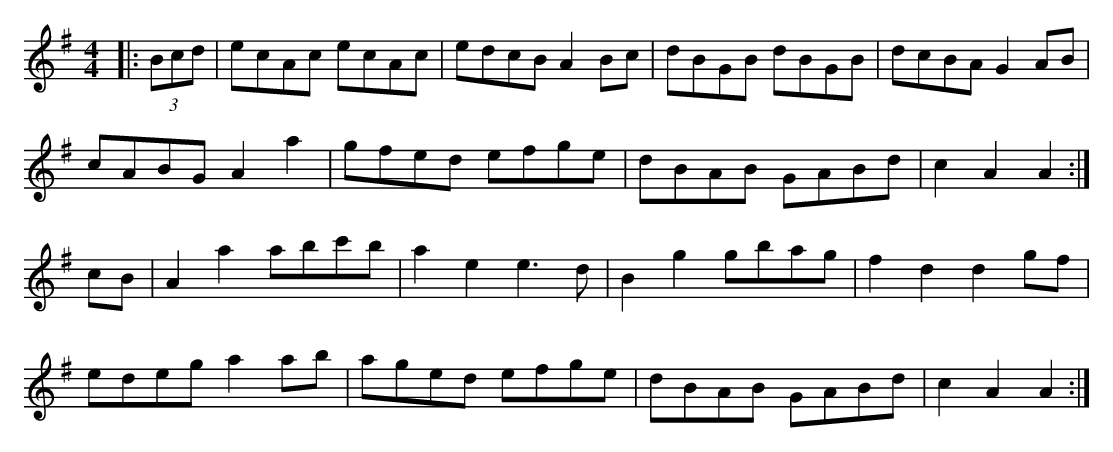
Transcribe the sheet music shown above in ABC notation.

X:1
M:4/4
K:Ador
|:(3Bcd|ecAc ecAc|edcB A2 Bc|dBGB dBGB|dcBA G2 AB|
cABG A2 a2|gfed efge|dBAB GABd|c2 A2 A2:|
cB|A2 a2 abc'b|a2 e2 e3 d|B2 g2 gbag|f2 d2 d2 gf|
edeg a2 ab|aged efge|dBAB GABd|c2 A2 A2:|
